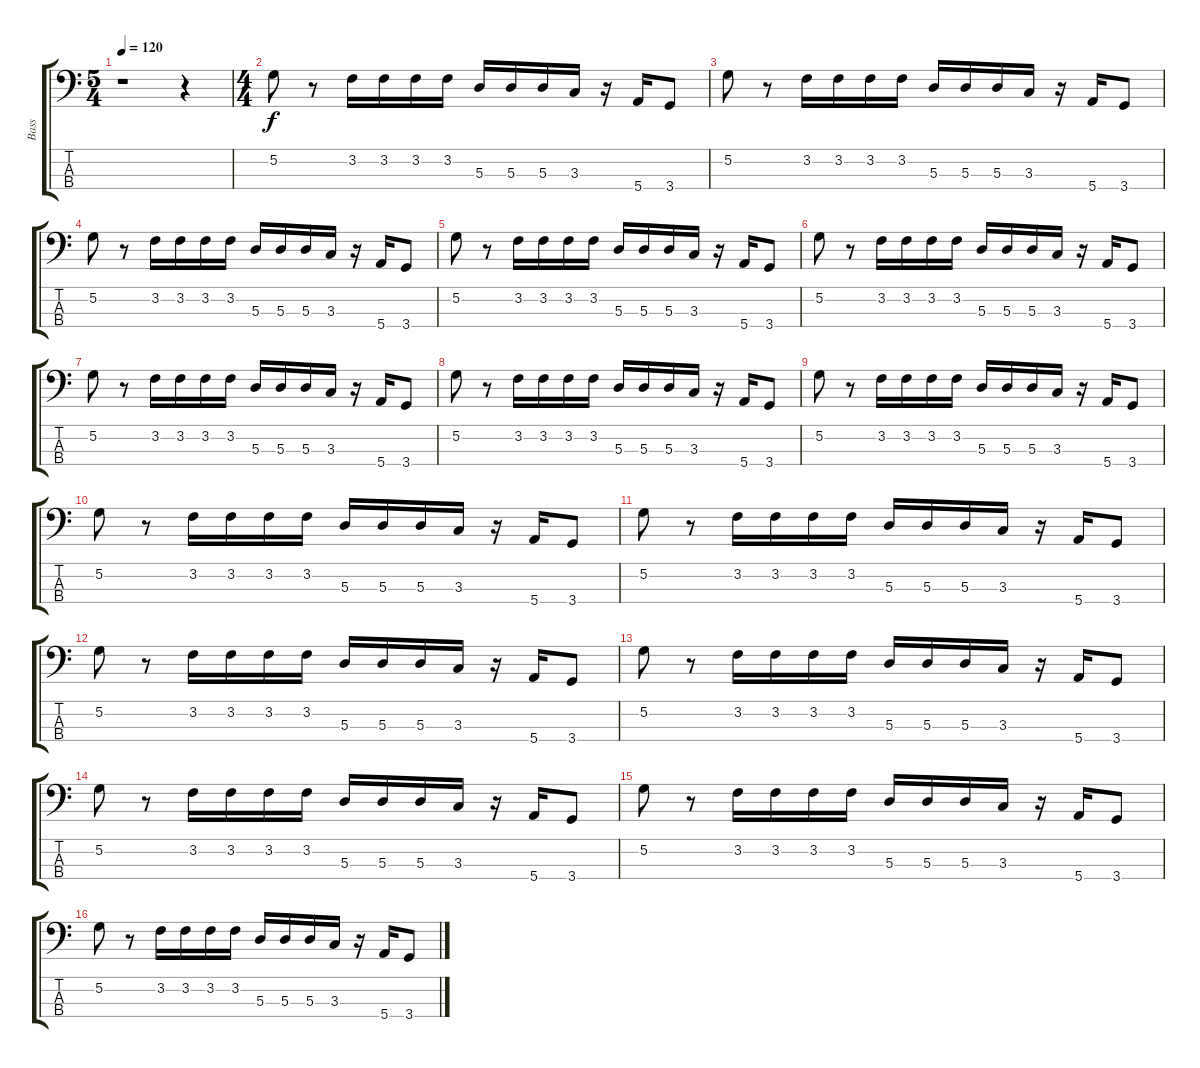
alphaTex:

\track ("Bass" "Bass") {instrument electricbassfinger}
\staff {score tabs}
\tuning (G2 D2 A1 E1) {hide}
\ts (5 4)
\tempo 120
\clef f4
\ks c
r.1{dy f instrument electricbassfinger} r.4 |
\ts (4 4)
5.2.8 r.8 3.2.16 3.2.16 3.2.16 3.2.16 5.3.16 5.3.16 5.3.16 3.3.16 r.16 5.4.16 3.4.8 |
5.2.8 r.8 3.2.16 3.2.16 3.2.16 3.2.16 5.3.16 5.3.16 5.3.16 3.3.16 r.16 5.4.16 3.4.8 |
5.2.8 r.8 3.2.16 3.2.16 3.2.16 3.2.16 5.3.16 5.3.16 5.3.16 3.3.16 r.16 5.4.16 3.4.8 |
5.2.8 r.8 3.2.16 3.2.16 3.2.16 3.2.16 5.3.16 5.3.16 5.3.16 3.3.16 r.16 5.4.16 3.4.8 |
5.2.8 r.8 3.2.16 3.2.16 3.2.16 3.2.16 5.3.16 5.3.16 5.3.16 3.3.16 r.16 5.4.16 3.4.8 |
5.2.8 r.8 3.2.16 3.2.16 3.2.16 3.2.16 5.3.16 5.3.16 5.3.16 3.3.16 r.16 5.4.16 3.4.8 |
5.2.8 r.8 3.2.16 3.2.16 3.2.16 3.2.16 5.3.16 5.3.16 5.3.16 3.3.16 r.16 5.4.16 3.4.8 |
5.2.8 r.8 3.2.16 3.2.16 3.2.16 3.2.16 5.3.16 5.3.16 5.3.16 3.3.16 r.16 5.4.16 3.4.8 |
5.2.8 r.8 3.2.16 3.2.16 3.2.16 3.2.16 5.3.16 5.3.16 5.3.16 3.3.16 r.16 5.4.16 3.4.8 |
5.2.8 r.8 3.2.16 3.2.16 3.2.16 3.2.16 5.3.16 5.3.16 5.3.16 3.3.16 r.16 5.4.16 3.4.8 |
5.2.8 r.8 3.2.16 3.2.16 3.2.16 3.2.16 5.3.16 5.3.16 5.3.16 3.3.16 r.16 5.4.16 3.4.8 |
5.2.8 r.8 3.2.16 3.2.16 3.2.16 3.2.16 5.3.16 5.3.16 5.3.16 3.3.16 r.16 5.4.16 3.4.8 |
5.2.8 r.8 3.2.16 3.2.16 3.2.16 3.2.16 5.3.16 5.3.16 5.3.16 3.3.16 r.16 5.4.16 3.4.8 |
5.2.8 r.8 3.2.16 3.2.16 3.2.16 3.2.16 5.3.16 5.3.16 5.3.16 3.3.16 r.16 5.4.16 3.4.8 |
5.2.8 r.8 3.2.16 3.2.16 3.2.16 3.2.16 5.3.16 5.3.16 5.3.16 3.3.16 r.16 5.4.16 3.4.8
